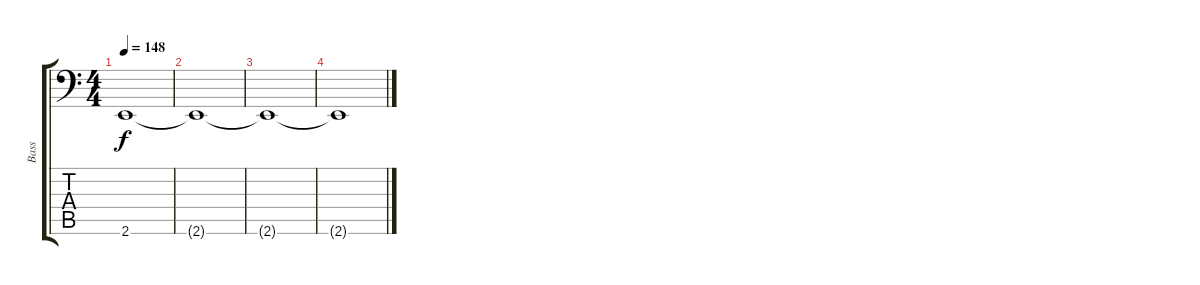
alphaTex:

\track ("Bass" "Bass") {instrument electricbasspick}
\staff {score tabs}
\tuning (D3 A2 F2 C2 G1 D1) {hide}
\ts (4 4)
\tempo 148
\clef f4
\ks c
2.6{t}.1{dy f} |
2.6{t}.1{volume 0} |
2.6{t}.1 |
2.6{t}.1
